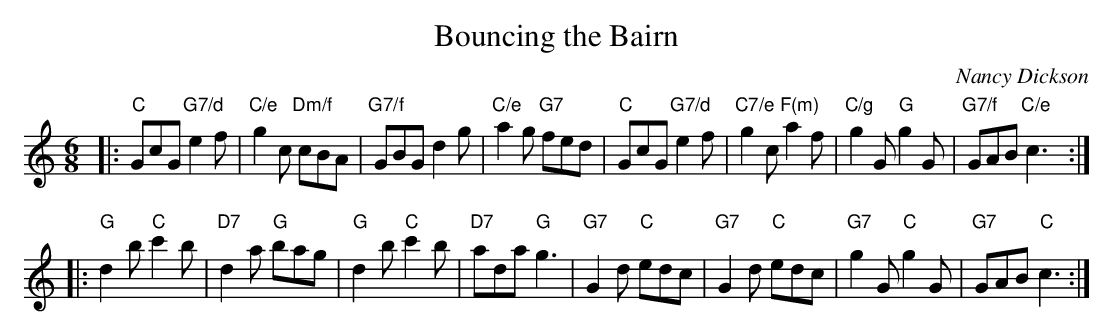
X:1
T: Bouncing the Bairn
C: Nancy Dickson
M: 6/8
L: 1/8
K: C
|:\
"C"GcG "G7/d"e2f | "C/e"g2c "Dm/f"cBA | "G7/f"GBG d2g | "C/e"a2g "G7"fed |\
"C"GcG "G7/d"e2f | "C7/e"g2c "F(m)"a2f | "C/g"g2G "G"g2G | "G7/f"GAB "C/e"c3 :|
|:\
"G"d2b "C"c'2b | "D7"d2a "G"bag | "G"d2b "C"c'2b | "D7"ada "G"g3 |\
"G7"G2d "C"edc | "G7"G2d "C"edc | "G7"g2G "C"g2G | "G7"GAB "C"c3 :|
